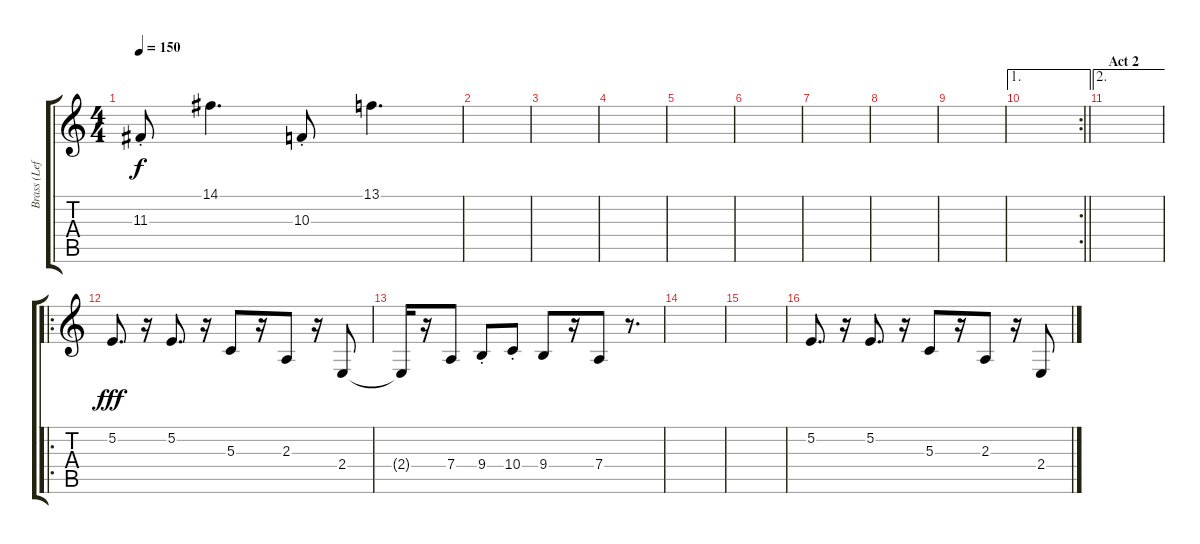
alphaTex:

\track ("Brass (Left)" "Brass (Lef") {instrument synthbrass2}
\staff {score tabs}
\tuning (E4 B3 G3 D3 A2 E2) {hide}
\ts (4 4)
\tempo 150
\clef g2
\ks c
11.3{st}.8{dy f} 14.1.4{d} 10.3{st}.8 13.1.4{d} |
|
|
|
|
|
|
|
|
\ae 1
\rc 2
\barLineRight lightlight
|
\ae 2
\section ("" "Act 2")
|
\ro
5.2.8{d dy fff} r.16 5.2.8{d} r.16 5.3.8 r.16 2.3.8 r.16 2.4.8 |
2.4{t}.16 r.16 7.4.8 9.4{st}.8 10.4{st}.8 9.4.8 r.16 7.4.8 r.8{d} |
|
|
5.2.8{d} r.16 5.2.8{d} r.16 5.3.8 r.16 2.3.8 r.16 2.4.8
